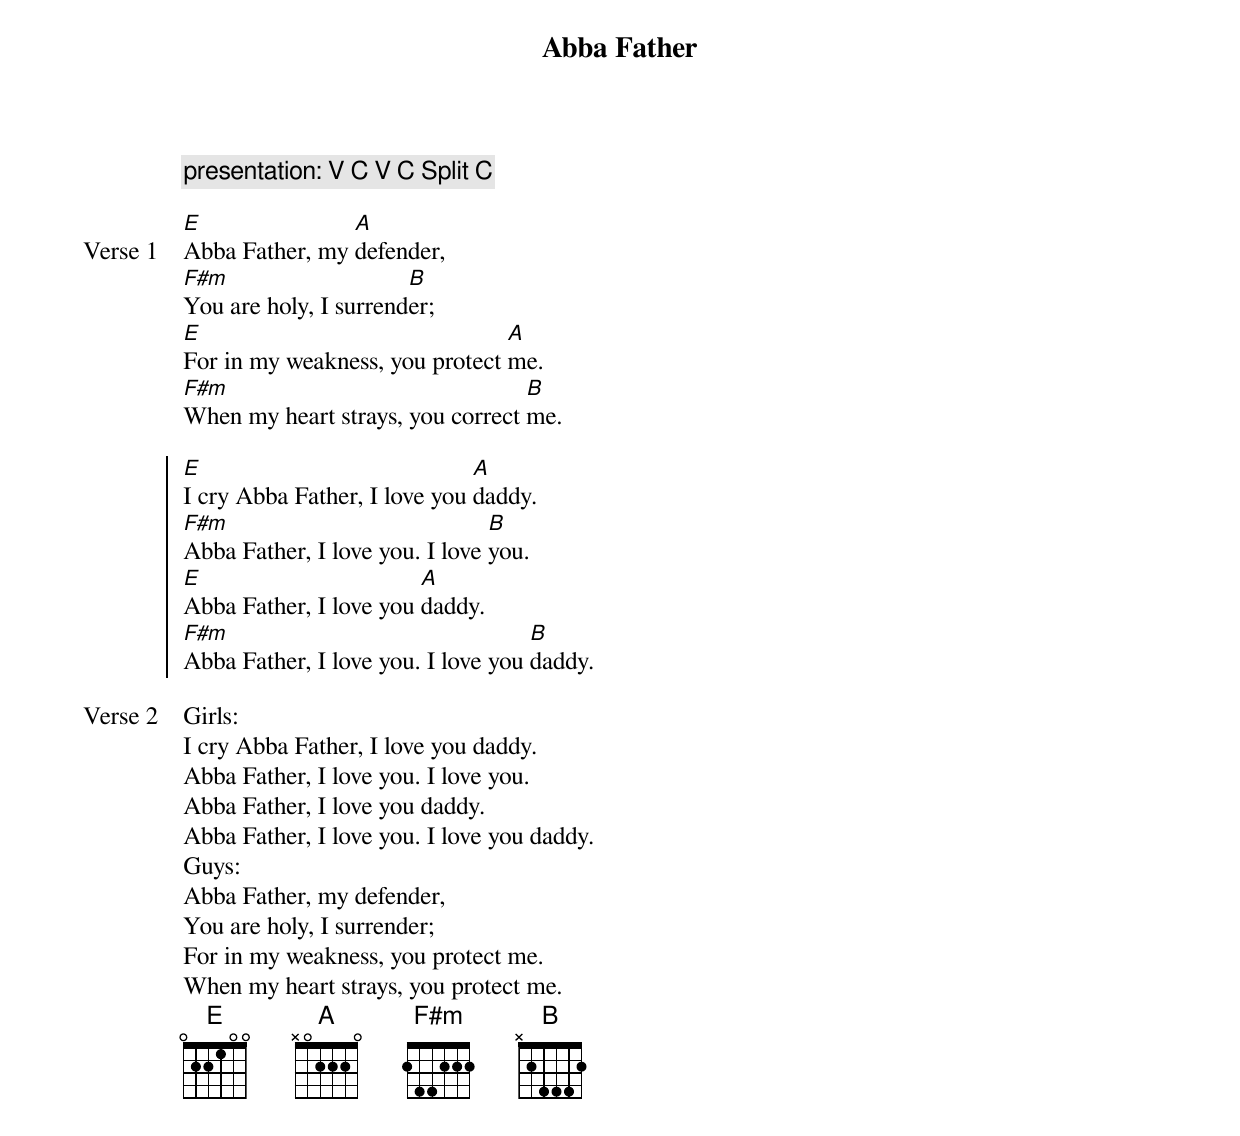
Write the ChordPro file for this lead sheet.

{title: Abba Father}
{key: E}
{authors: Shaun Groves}
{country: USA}
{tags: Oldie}
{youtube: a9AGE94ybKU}

{comment: presentation: V C V C Split C}

{sov Verse 1}
[E]Abba Father, my [A]defender,
[F#m]You are holy, I surrend[B]er;
[E]For in my weakness, you protect [A]me.
[F#m]When my heart strays, you correct [B]me.

{eov}
{soc}
[E]I cry Abba Father, I love you [A]daddy.
[F#m]Abba Father, I love you. I love [B]you.
[E]Abba Father, I love you [A]daddy.
[F#m]Abba Father, I love you. I love you [B]daddy.

{eoc}
{sov Verse 2}
Girls:
I cry Abba Father, I love you daddy.
Abba Father, I love you. I love you.
Abba Father, I love you daddy.
Abba Father, I love you. I love you daddy.
Guys:
Abba Father, my defender,
You are holy, I surrender;
For in my weakness, you protect me.
When my heart strays, you protect me.
{eov}
